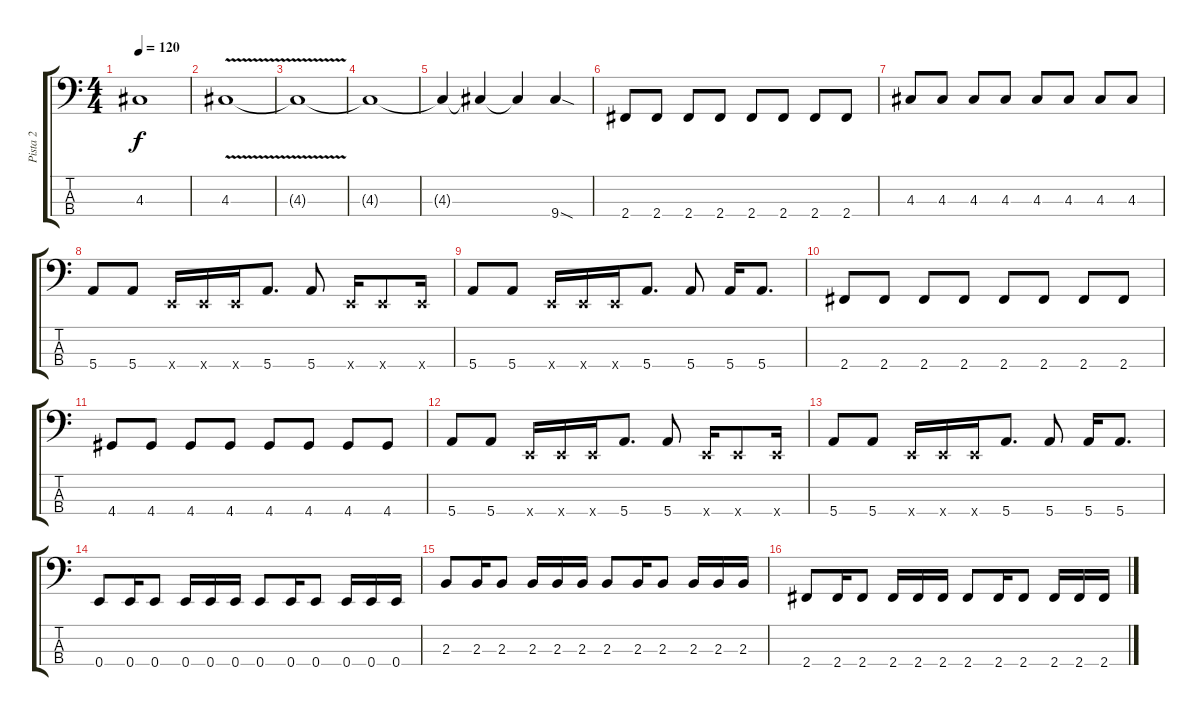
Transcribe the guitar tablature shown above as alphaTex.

\track ("Pista 2" "Pista 2") {instrument slapbass1}
\staff {score tabs}
\tuning (G2 D2 A1 E1) {hide}
\ts (4 4)
\tempo 120
\clef f4
\ks c
4.3{t}.1{dy f} |
4.3{v}.1 |
4.3{t}.1 |
4.3{t}.1 |
4.3{t}.4 4.3{t}.4 4.3{t}.4 9.4{sod}.4 |
2.4.8 2.4.8 2.4.8 2.4.8 2.4.8 2.4.8 2.4.8 2.4.8 |
4.3.8 4.3.8 4.3.8 4.3.8 4.3.8 4.3.8 4.3.8 4.3.8 |
5.4.8 5.4.8 0.4{x}.16 0.4{x}.16 0.4{x}.16 5.4.8{d} 5.4.8 0.4{x}.16 0.4{x}.8 0.4{x}.16 |
5.4.8 5.4.8 0.4{x}.16 0.4{x}.16 0.4{x}.16 5.4.8{d} 5.4.8 5.4.16 5.4.8{d} |
2.4.8 2.4.8 2.4.8 2.4.8 2.4.8 2.4.8 2.4.8 2.4.8 |
4.4.8 4.4.8 4.4.8 4.4.8 4.4.8 4.4.8 4.4.8 4.4.8 |
5.4.8 5.4.8 0.4{x}.16 0.4{x}.16 0.4{x}.16 5.4.8{d} 5.4.8 0.4{x}.16 0.4{x}.8 0.4{x}.16 |
5.4.8 5.4.8 0.4{x}.16 0.4{x}.16 0.4{x}.16 5.4.8{d} 5.4.8 5.4.16 5.4.8{d} |
0.4.8 0.4.16 0.4.8 0.4.16 0.4.16 0.4.16 0.4.8 0.4.16 0.4.8 0.4.16 0.4.16 0.4.16 |
2.3.8 2.3.16 2.3.8 2.3.16 2.3.16 2.3.16 2.3.8 2.3.16 2.3.8 2.3.16 2.3.16 2.3.16 |
2.4.8 2.4.16 2.4.8 2.4.16 2.4.16 2.4.16 2.4.8 2.4.16 2.4.8 2.4.16 2.4.16 2.4.16
